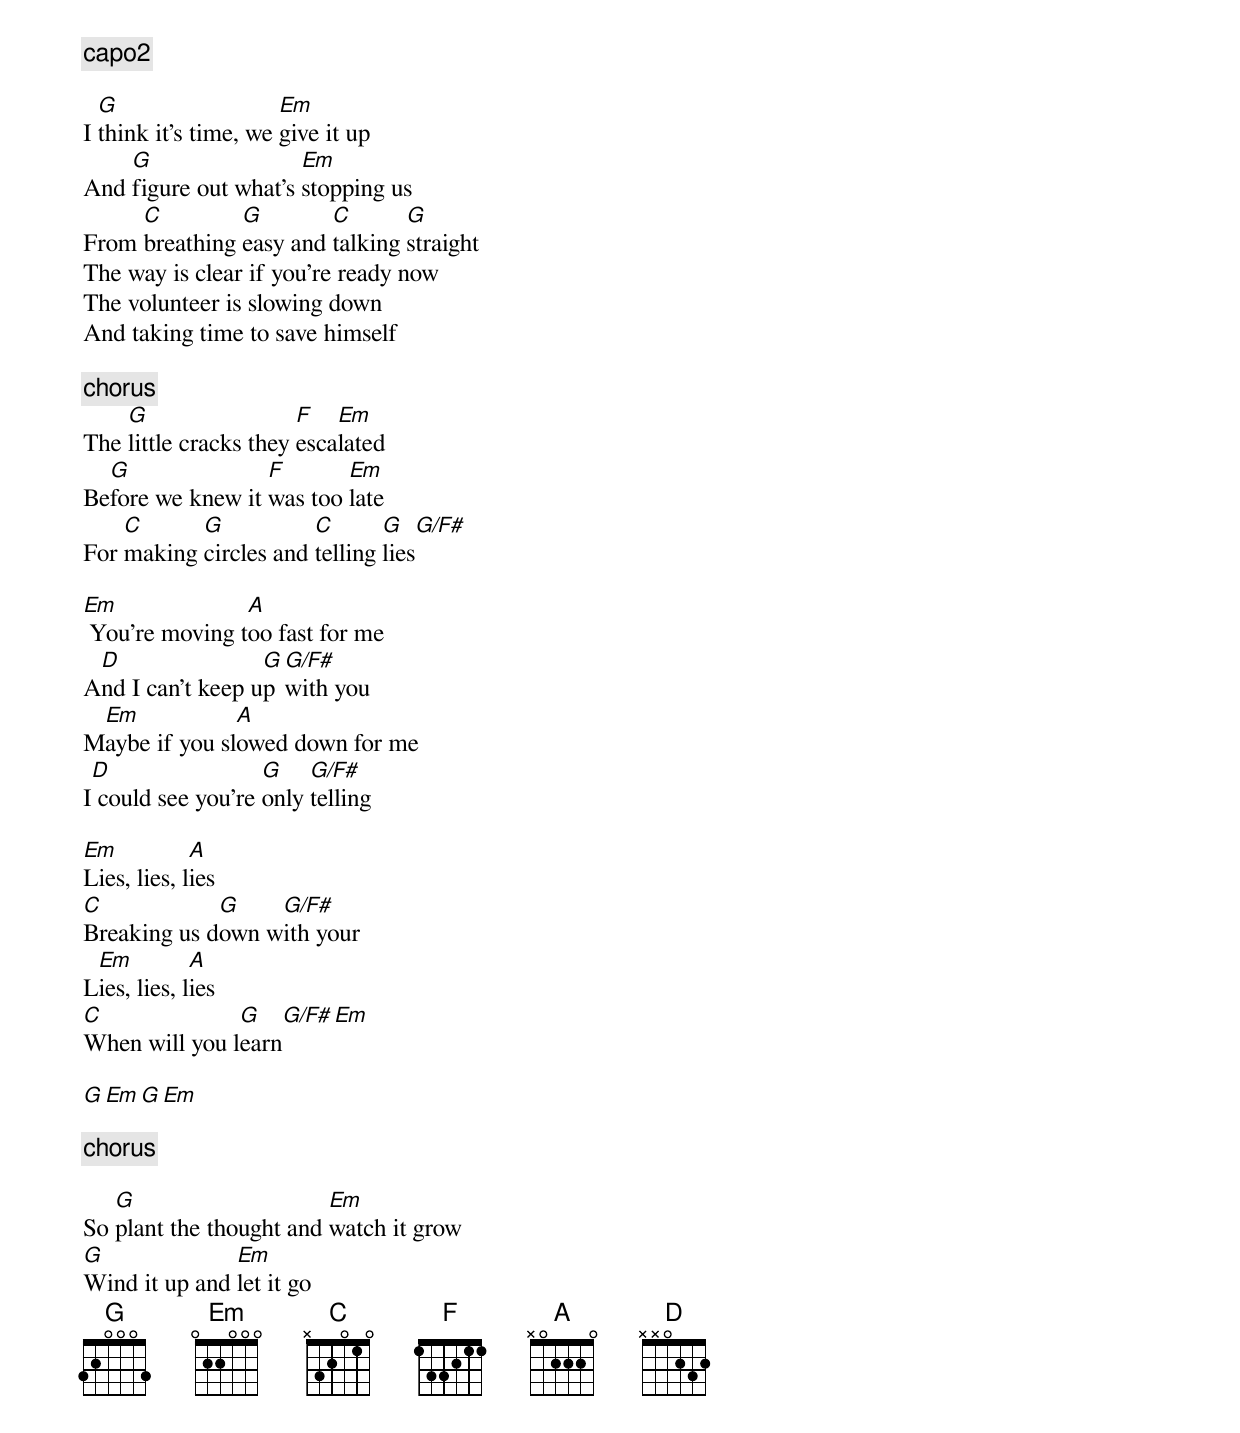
[capo2]

  G                   Em
I think it's time, we give it up
    G                 Em
And figure out what's stopping us
     C         G        C       G
From breathing easy and talking straight
The way is clear if you're ready now
The volunteer is slowing down
And taking time to save himself

[chorus]
    G                  F   Em
The little cracks they escalated
  G               F       Em
Before we knew it was too late
    C      G           C       G   G/F#
For making circles and telling lies

Em              A
 You're moving too fast for me
 D                G G/F#
And I can't keep up with you
 Em            A
Maybe if you slowed down for me
 D                 G    G/F#
I could see you're only telling

Em           A
Lies, lies, lies
C            G    G/F#
Breaking us down with your
 Em          A
Lies, lies, lies
C              G   G/F# Em
When will you learn

G Em G Em

[chorus]

   G                     Em
So plant the thought and watch it grow
G              Em
Wind it up and let it go
